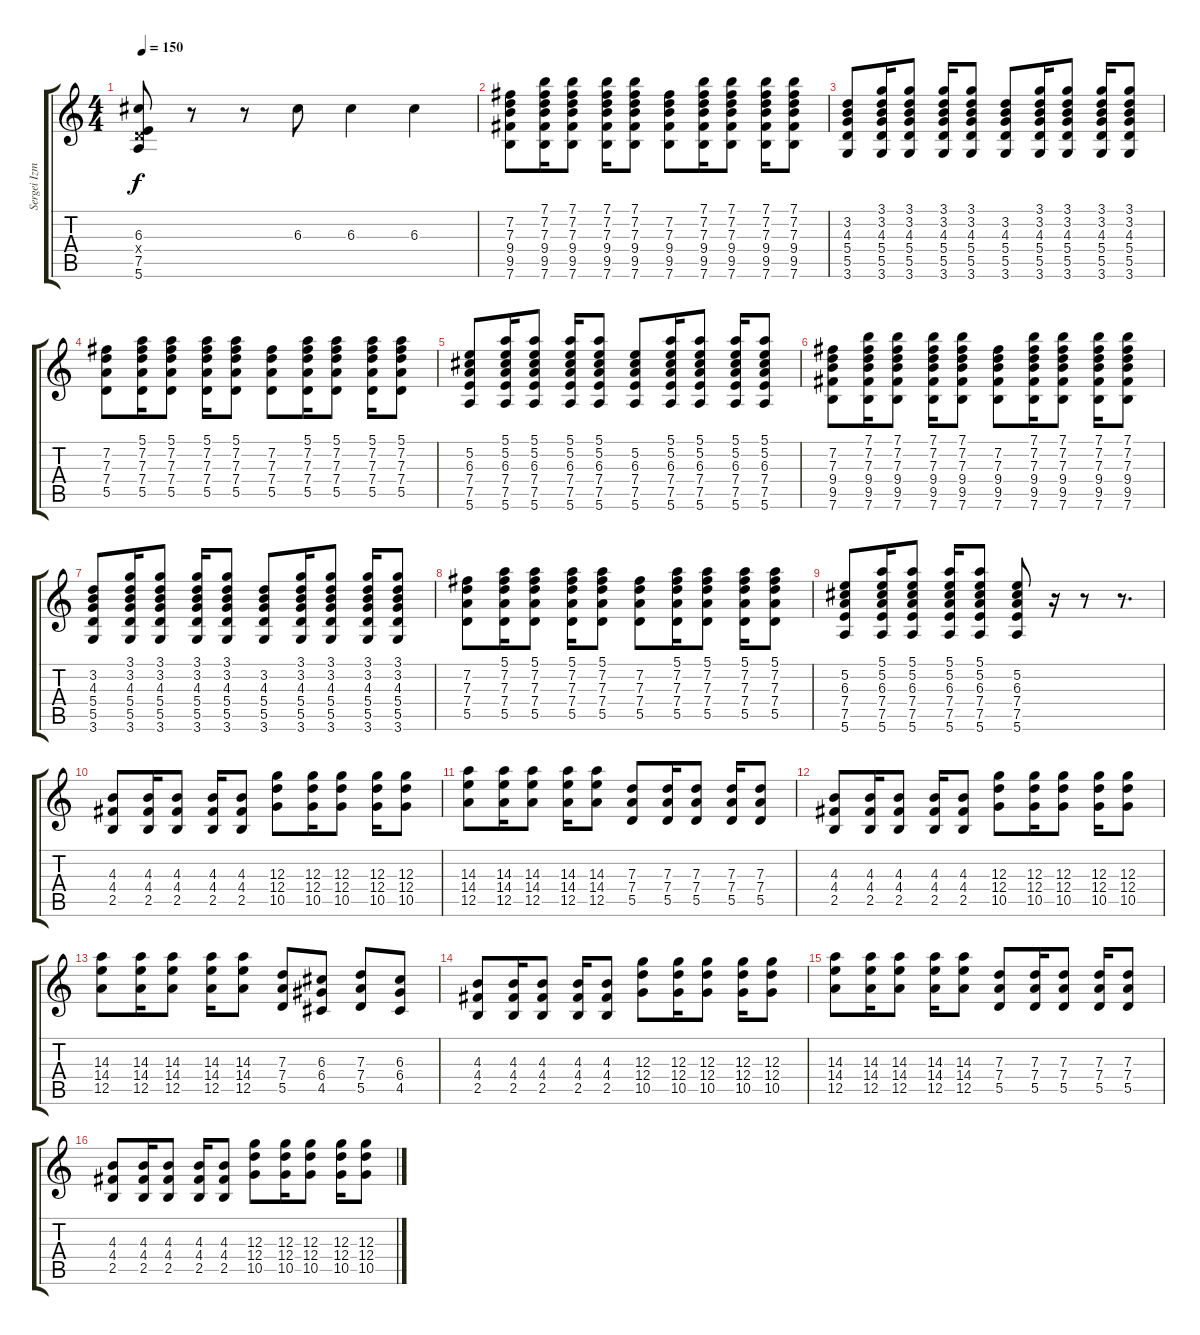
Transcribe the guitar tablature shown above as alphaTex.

\track ("Sergei Izmer (Focus-Guitar)" "Sergei Izm") {instrument overdrivenguitar}
\staff {score tabs}
\tuning (E4 B3 G3 D3 A2 E2) {hide}
\ts (4 4)
\tempo 150
\clef g2
\ks c
(6.3 0.4{x} 7.5 5.6).8{dy f} r.8 r.8 6.3.8 6.3.4 6.3.4 |
(7.2 7.3 9.4 9.5 7.6).8 (7.1 7.2 7.3 9.4 9.5 7.6).16 (7.1 7.2 7.3 9.4 9.5 7.6).8 (7.1 7.2 7.3 9.4 9.5 7.6).16 (7.1 7.2 7.3 9.4 9.5 7.6).8 (7.2 7.3 9.4 9.5 7.6).8 (7.1 7.2 7.3 9.4 9.5 7.6).16 (7.1 7.2 7.3 9.4 9.5 7.6).8 (7.1 7.2 7.3 9.4 9.5 7.6).16 (7.1 7.2 7.3 9.4 9.5 7.6).8 |
(3.2 4.3 5.4 5.5 3.6).8 (3.1 3.2 4.3 5.4 5.5 3.6).16 (3.1 3.2 4.3 5.4 5.5 3.6).8 (3.1 3.2 4.3 5.4 5.5 3.6).16 (3.1 3.2 4.3 5.4 5.5 3.6).8 (3.2 4.3 5.4 5.5 3.6).8 (3.1 3.2 4.3 5.4 5.5 3.6).16 (3.1 3.2 4.3 5.4 5.5 3.6).8 (3.1 3.2 4.3 5.4 5.5 3.6).16 (3.1 3.2 4.3 5.4 5.5 3.6).8 |
(7.2 7.3 7.4 5.5).8 (5.1 7.2 7.3 7.4 5.5).16 (5.1 7.2 7.3 7.4 5.5).8 (5.1 7.2 7.3 7.4 5.5).16 (5.1 7.2 7.3 7.4 5.5).8 (7.2 7.3 7.4 5.5).8 (5.1 7.2 7.3 7.4 5.5).16 (5.1 7.2 7.3 7.4 5.5).8 (5.1 7.2 7.3 7.4 5.5).16 (5.1 7.2 7.3 7.4 5.5).8 |
(5.2 6.3 7.4 7.5 5.6).8 (5.1 5.2 6.3 7.4 7.5 5.6).16 (5.1 5.2 6.3 7.4 7.5 5.6).8 (5.1 5.2 6.3 7.4 7.5 5.6).16 (5.1 5.2 6.3 7.4 7.5 5.6).8 (5.2 6.3 7.4 7.5 5.6).8 (5.1 5.2 6.3 7.4 7.5 5.6).16 (5.1 5.2 6.3 7.4 7.5 5.6).8 (5.1 5.2 6.3 7.4 7.5 5.6).16 (5.1 5.2 6.3 7.4 7.5 5.6).8 |
(7.2 7.3 9.4 9.5 7.6).8 (7.1 7.2 7.3 9.4 9.5 7.6).16 (7.1 7.2 7.3 9.4 9.5 7.6).8 (7.1 7.2 7.3 9.4 9.5 7.6).16 (7.1 7.2 7.3 9.4 9.5 7.6).8 (7.2 7.3 9.4 9.5 7.6).8 (7.1 7.2 7.3 9.4 9.5 7.6).16 (7.1 7.2 7.3 9.4 9.5 7.6).8 (7.1 7.2 7.3 9.4 9.5 7.6).16 (7.1 7.2 7.3 9.4 9.5 7.6).8 |
(3.2 4.3 5.4 5.5 3.6).8 (3.1 3.2 4.3 5.4 5.5 3.6).16 (3.1 3.2 4.3 5.4 5.5 3.6).8 (3.1 3.2 4.3 5.4 5.5 3.6).16 (3.1 3.2 4.3 5.4 5.5 3.6).8 (3.2 4.3 5.4 5.5 3.6).8 (3.1 3.2 4.3 5.4 5.5 3.6).16 (3.1 3.2 4.3 5.4 5.5 3.6).8 (3.1 3.2 4.3 5.4 5.5 3.6).16 (3.1 3.2 4.3 5.4 5.5 3.6).8 |
(7.2 7.3 7.4 5.5).8 (5.1 7.2 7.3 7.4 5.5).16 (5.1 7.2 7.3 7.4 5.5).8 (5.1 7.2 7.3 7.4 5.5).16 (5.1 7.2 7.3 7.4 5.5).8 (7.2 7.3 7.4 5.5).8 (5.1 7.2 7.3 7.4 5.5).16 (5.1 7.2 7.3 7.4 5.5).8 (5.1 7.2 7.3 7.4 5.5).16 (5.1 7.2 7.3 7.4 5.5).8 |
(5.2 6.3 7.4 7.5 5.6).8 (5.1 5.2 6.3 7.4 7.5 5.6).16 (5.1 5.2 6.3 7.4 7.5 5.6).8 (5.1 5.2 6.3 7.4 7.5 5.6).16 (5.1 5.2 6.3 7.4 7.5 5.6).8 (5.2 6.3 7.4 7.5 5.6).8 r.16 r.8 r.8{d} |
(4.3 4.4 2.5).8 (4.3 4.4 2.5).16 (4.3 4.4 2.5).8 (4.3 4.4 2.5).16 (4.3 4.4 2.5).8 (12.3 12.4 10.5).8 (12.3 12.4 10.5).16 (12.3 12.4 10.5).8 (12.3 12.4 10.5).16 (12.3 12.4 10.5).8 |
(14.3 14.4 12.5).8 (14.3 14.4 12.5).16 (14.3 14.4 12.5).8 (14.3 14.4 12.5).16 (14.3 14.4 12.5).8 (7.3 7.4 5.5).8 (7.3 7.4 5.5).16 (7.3 7.4 5.5).8 (7.3 7.4 5.5).16 (7.3 7.4 5.5).8 |
(4.3 4.4 2.5).8 (4.3 4.4 2.5).16 (4.3 4.4 2.5).8 (4.3 4.4 2.5).16 (4.3 4.4 2.5).8 (12.3 12.4 10.5).8 (12.3 12.4 10.5).16 (12.3 12.4 10.5).8 (12.3 12.4 10.5).16 (12.3 12.4 10.5).8 |
(14.3 14.4 12.5).8 (14.3 14.4 12.5).16 (14.3 14.4 12.5).8 (14.3 14.4 12.5).16 (14.3 14.4 12.5).8 (7.3 7.4 5.5).8 (6.3 6.4 4.5).8 (7.3 7.4 5.5).8 (6.3 6.4 4.5).8 |
(4.3 4.4 2.5).8 (4.3 4.4 2.5).16 (4.3 4.4 2.5).8 (4.3 4.4 2.5).16 (4.3 4.4 2.5).8 (12.3 12.4 10.5).8 (12.3 12.4 10.5).16 (12.3 12.4 10.5).8 (12.3 12.4 10.5).16 (12.3 12.4 10.5).8 |
(14.3 14.4 12.5).8 (14.3 14.4 12.5).16 (14.3 14.4 12.5).8 (14.3 14.4 12.5).16 (14.3 14.4 12.5).8 (7.3 7.4 5.5).8 (7.3 7.4 5.5).16 (7.3 7.4 5.5).8 (7.3 7.4 5.5).16 (7.3 7.4 5.5).8 |
(4.3 4.4 2.5).8 (4.3 4.4 2.5).16 (4.3 4.4 2.5).8 (4.3 4.4 2.5).16 (4.3 4.4 2.5).8 (12.3 12.4 10.5).8 (12.3 12.4 10.5).16 (12.3 12.4 10.5).8 (12.3 12.4 10.5).16 (12.3 12.4 10.5).8
